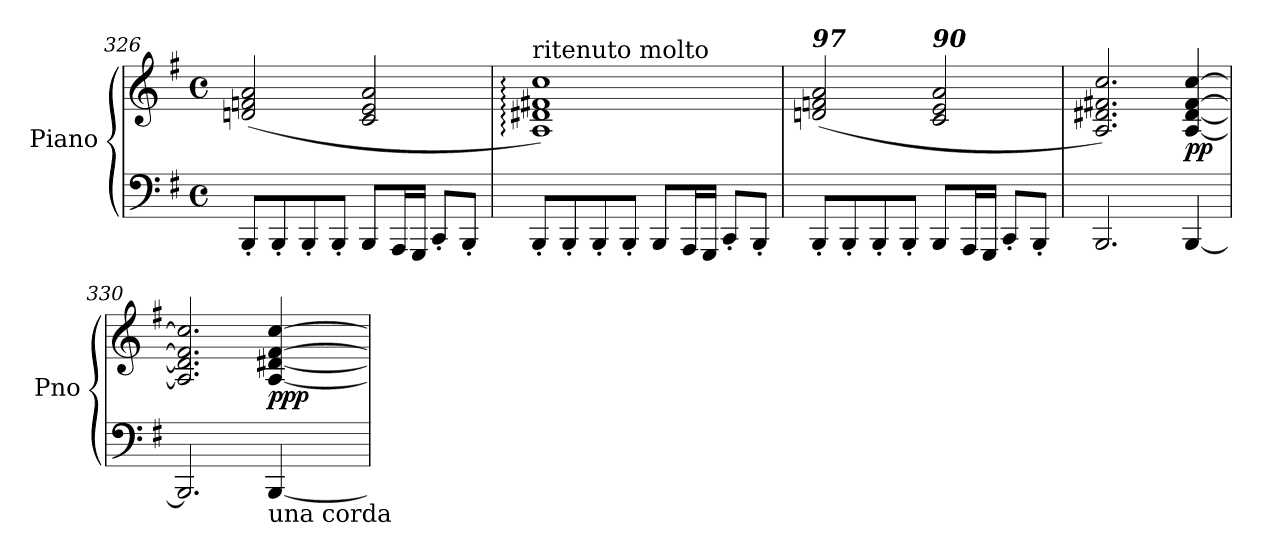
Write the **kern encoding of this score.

**kern	**kern	**dynam
*part1	*part1	*part1
*staff2	*staff1	*staff1/2
*I"Piano	*	*
*I'Pno	*	*
*clefF4	*clefG2	*
*k[f#]	*k[f#]	*
*M4/4	*M4/4	*
*met(c)	*met(c)	*
=326	=326	=326
8BBB'/L	(2dn/ 2fn/ 2a/	.
8BBB'/	.	.
8BBB'/	.	.
8BBB'/J	.	.
8BBB/L	2c/ 2e/ 2a/	.
16AAA/L	.	.
16GGG/JJ	.	.
8CC'/L	.	.
8BBB'/J	.	.
=327	=327	=327
!	!LO:TX:a:t=ritenuto molto	!
8BBB'/L	1A: 1d#X: 1f#X: 1cc:)	.
8BBB'/	.	.
8BBB'/	.	.
8BBB'/J	.	.
8BBB/L	.	.
16AAA/L	.	.
16GGG/JJ	.	.
8CC'/L	.	.
8BBB'/J	.	.
!!LO:LB:g=z
=328	=328	=328
!	!LO:TX:a:Bi:t=97	!
8BBB'/L	(2dn/ 2fn/ 2a/	.
8BBB'/	.	.
8BBB'/	.	.
8BBB'/J	.	.
!	!LO:TX:a:Bi:t=90	!
8BBB/L	2c/ 2e/ 2a/	.
16AAA/L	.	.
16GGG/JJ	.	.
8CC'/L	.	.
8BBB'/J	.	.
=329	=329	=329
2.BBB/	2.A/ 2.d#X/ 2.f#X/ 2.cc/)	.
!	!	!LO:DY:b
[4BBB/	[4A/ [4d#/ [4f#/ [4cc/	pp
=330	=330	=330
2.BBB/]	2.A/] 2.d#/] 2.f#/] 2.cc/]	.
!LO:TX:b:t=una corda	!	!
!	!	!LO:DY:b
[4BBB/	[4A/ [4d#X/ [4f#/ [4cc/	ppp
=	=	=
*-	*-	*-
